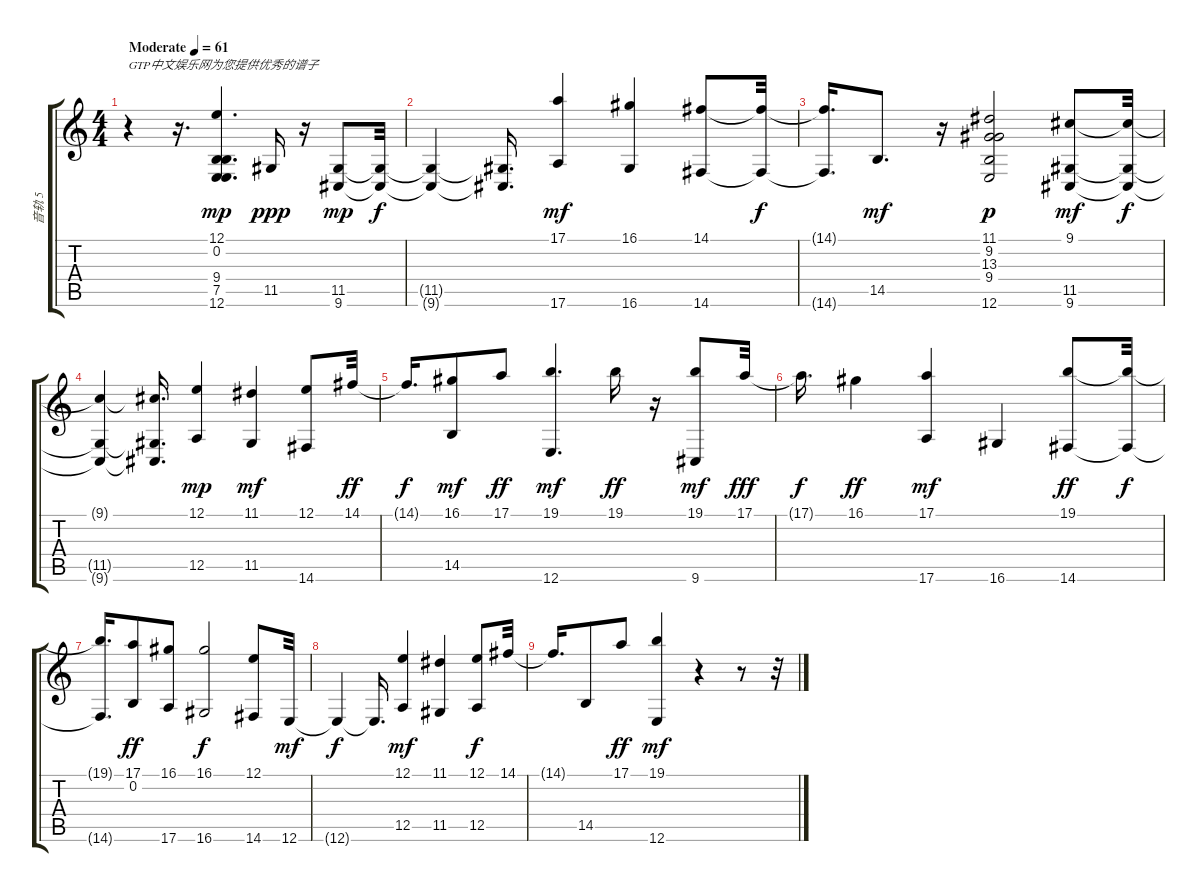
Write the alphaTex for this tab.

\track ("音轨 5" "音轨 5") {instrument stringensemble2}
\staff {score tabs}
\tuning (E4 B3 G3 D3 A2 E2) {hide}
\ts (4 4)
\tempo (61 "Moderate")
\clef g2
\ks c
r.4{txt "GTP中文娱乐网为您提供优秀的谱子" dy mp instrument stringensemble2} r.16{d} (12.1 0.2 9.4 7.5 12.6).4{d} 11.5.16{dy ppp} r.16 (11.5 9.6).8{dy mp} (11.5{t} 9.6{t}).32{dy f} |
(11.5{t} 9.6{t}).4 (11.5{t} 9.6{t}).16{d} (17.1 17.6).4{dy mf} (16.1 16.6).4 (14.1 14.6).8 (14.1{t} 14.6{t}).32{dy f} |
(14.1{t} 14.6{t}).16{d} 14.5.8{d dy mf} r.16 (11.1 9.2 13.3 9.4 12.6).2{dy p} (9.1 11.5 9.6).8{dy mf} (9.1{t} 11.5{t} 9.6{t}).32{dy f} |
(9.1{t} 11.5{t} 9.6{t}).4 (9.1{t} 11.5{t} 9.6{t}).16{d} (12.1 12.5).4{dy mp} (11.1 11.5).4{dy mf} (12.1 14.6).8 14.1.32{dy ff} |
14.1{t}.16{d dy f} (16.1 14.5).8{dy mf} 17.1.8{dy ff} (19.1 12.6).4{d dy mf} 19.1.16{dy ff} r.16 (19.1 9.6).8{dy mf} 17.1.32{dy fff} |
17.1{t}.16{d dy f} 16.1.4{dy ff} (17.1 17.6).4{dy mf} 16.6.4 (19.1 14.6).8{dy ff} (19.1{t} 14.6{t}).32{dy f} |
(19.1{t} 14.6{t}).16{d} (17.1 0.2).8{dy ff} (16.1 17.6).8 (16.1 16.6).2{dy f} (12.1 14.6).8 12.6.32{dy mf} |
12.6{t}.4{dy f} 12.6{t}.16{d} (12.1 12.5).4{dy mf} (11.1 11.5).4 (12.1 12.5).8{dy f} 14.1.32 |
14.1{t}.16{d} 14.5.8 17.1.8{dy ff} (19.1 12.6).4{dy mf} r.4 r.8 r.32
